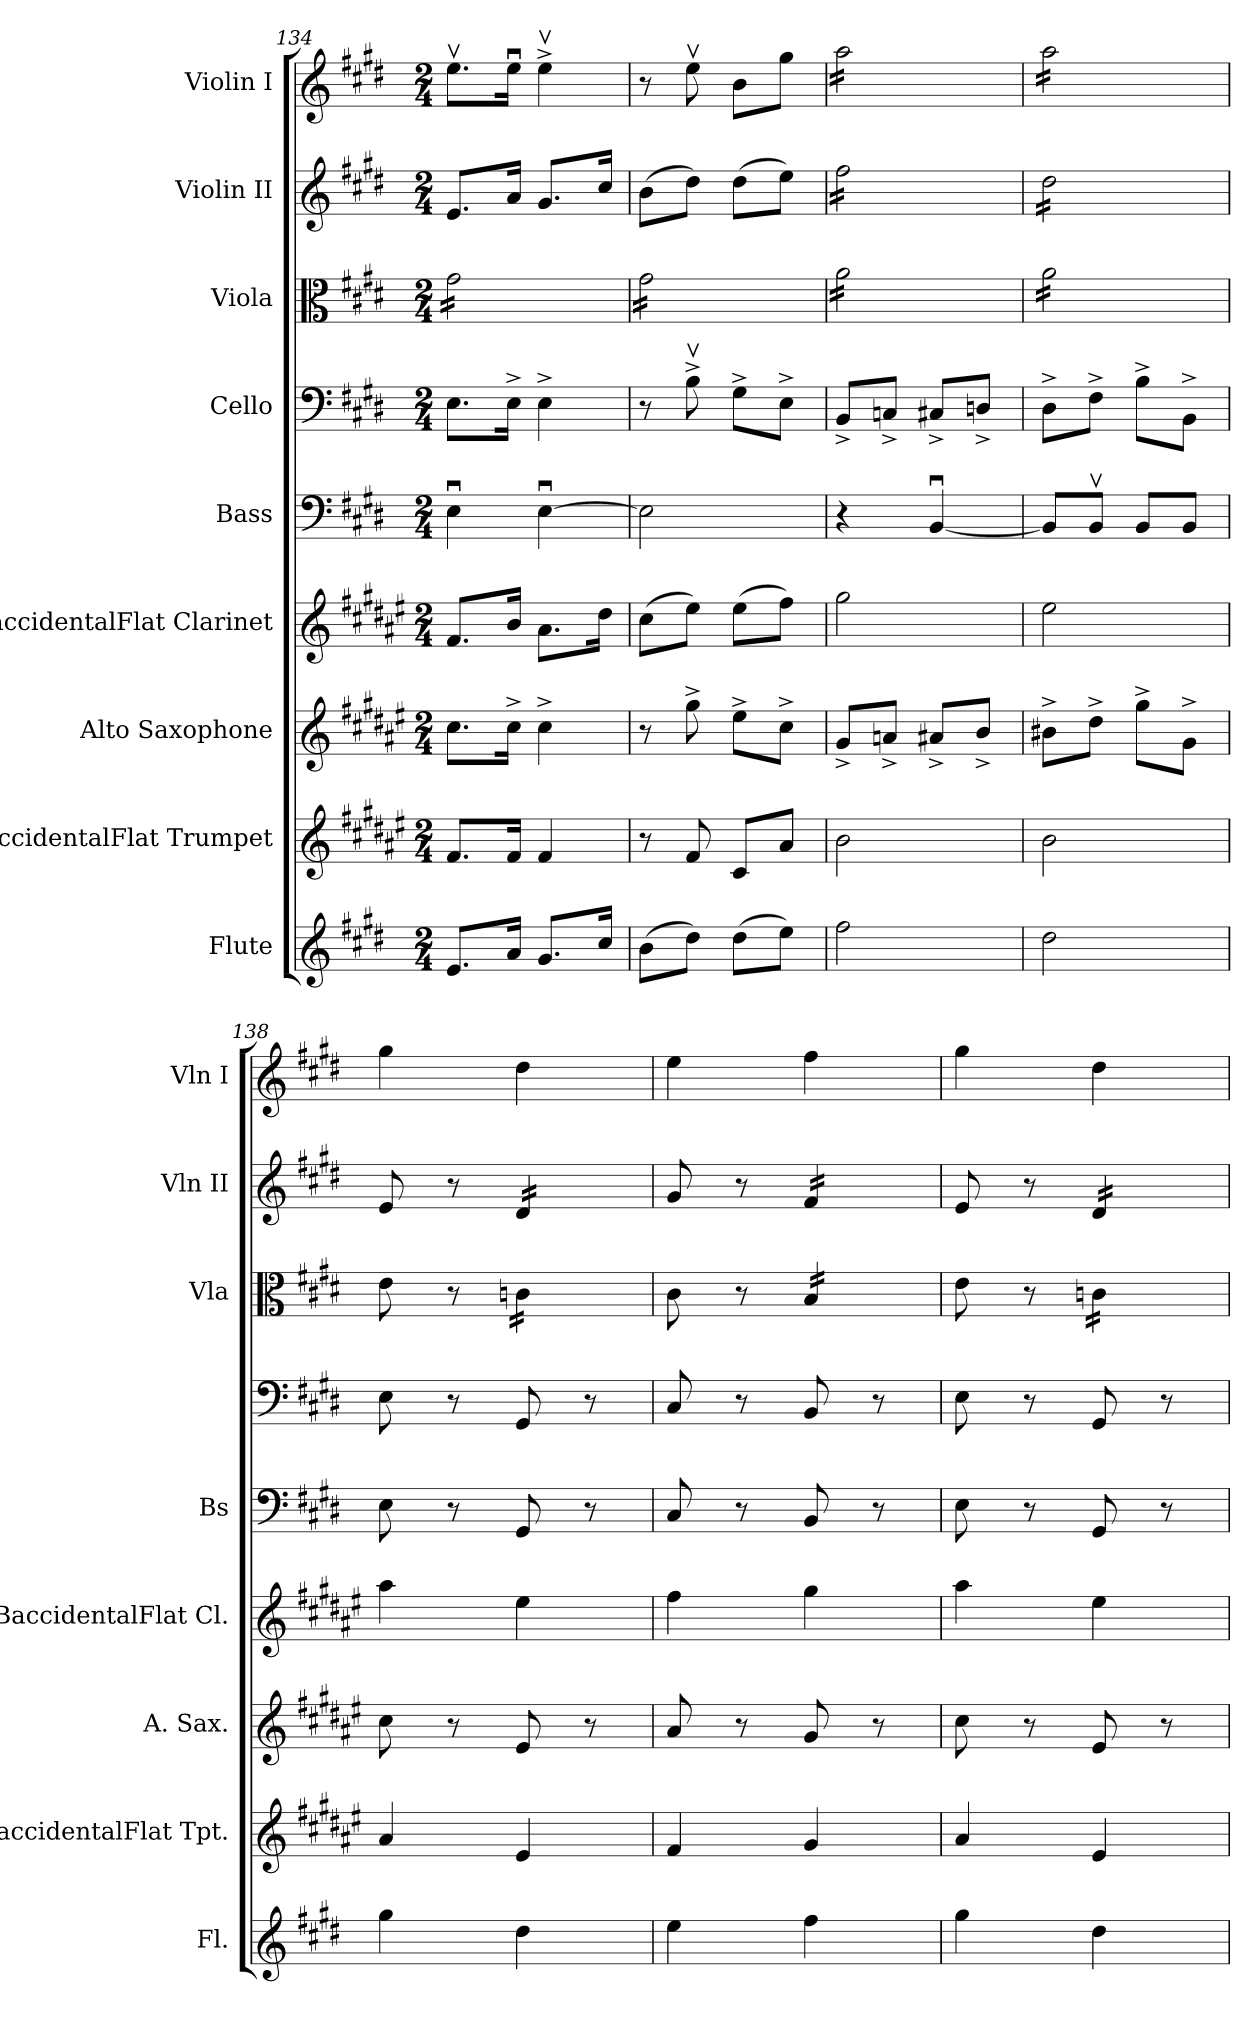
**kern	**kern	**kern	**kern	**kern	**kern	**kern	**kern	**kern
*part9	*part8	*part7	*part6	*part5	*part4	*part3	*part2	*part1
*staff9	*staff8	*staff7	*staff6	*staff5	*staff4	*staff3	*staff2	*staff1
*I"Flute	*I"BaccidentalFlat Trumpet	*I"Alto Saxophone	*I"BaccidentalFlat Clarinet	*I"Bass	*I"Cello	*I"Viola	*I"Violin II	*I"Violin I
*I'Fl.	*I'BaccidentalFlat Tpt.	*I'A. Sax.	*I'BaccidentalFlat Cl.	*I'Bs	*	*I'Vla	*I'Vln II	*I'Vln I
*clefG2	*clefG2	*clefG2	*clefG2	*clefF4	*clefF4	*clefC3	*clefG2	*clefG2
*	*ITrd1c2	*ITrd5c9	*ITrd1c2	*	*	*	*	*
*k[f#c#g#d#]	*k[f#c#g#d#]	*k[f#c#g#]	*k[f#c#g#d#]	*k[f#c#g#d#]	*k[f#c#g#d#]	*k[f#c#g#d#]	*k[f#c#g#d#]	*k[f#c#g#d#]
*M2/4	*M2/4	*M2/4	*M2/4	*M2/4	*M2/4	*M2/4	*M2/4	*M2/4
=134	=134	=134	=134	=134	=134	=134	=134	=134
*	*	*	*	*	*	*tremolo	*	*
8.e/L	8.e/L	8.e\L	8.e/L	4Eu\	8.E\L	16g#\LL	8.e/L	8.eev\L
.	.	.	.	.	.	16g#\	.	.
.	.	.	.	.	.	16g#\	.	.
16a/Jk	16e/Jk	16e^\Jk	16a/Jk	.	16E^\Jk	16g#\	16a/Jk	16eeu\Jk
8.g#/L	4e/	4e^\	8.g#\L	[4Eu\	4E^\	16g#\	8.g#/L	4eev^\
.	.	.	.	.	.	16g#\	.	.
.	.	.	.	.	.	16g#\	.	.
16cc#/Jk	.	.	16cc#\Jk	.	.	16g#\JJ	16cc#/Jk	.
=135	=135	=135	=135	=135	=135	=135	=135	=135
(>8b\L	8r	8r	(>8b\L	2E\]	8r	16g#\LL	(>8b\L	8r
.	.	.	.	.	.	16g#\	.	.
8dd#\J)	8e/	8b^\	8dd#\J)	.	8Bv^\	16g#\	8dd#\J)	8eev\
.	.	.	.	.	.	16g#\	.	.
(>8dd#\L	8B/L	8g#^\L	(>8dd#\L	.	8G#^\L	16g#\	(>8dd#\L	8b\L
.	.	.	.	.	.	16g#\	.	.
8ee\J)	8g#/J	8e^\J	8ee\J)	.	8E^\J	16g#\	8ee\J)	8gg#\J
.	.	.	.	.	.	16g#\JJ	.	.
=136	=136	=136	=136	=136	=136	=136	=136	=136
*	*	*	*	*	*	*	*tremolo	*
*	*	*	*	*	*	*	*	*tremolo
2ff#\	2a\	8B^/L	2ff#\	4r	8BB^/L	16a\LL	16ff#\LL	16aa\LL
.	.	.	.	.	.	16a\	16ff#\	16aa\
.	.	8cn^/J	.	.	8Cn^/J	16a\	16ff#\	16aa\
.	.	.	.	.	.	16a\	16ff#\	16aa\
.	.	8c#X^/L	.	[4BBu/	8C#X^/L	16a\	16ff#\	16aa\
.	.	.	.	.	.	16a\	16ff#\	16aa\
.	.	8d^/J	.	.	8Dn^/J	16a\	16ff#\	16aa\
.	.	.	.	.	.	16a\JJ	16ff#\JJ	16aa\JJ
=137	=137	=137	=137	=137	=137	=137	=137	=137
2dd#\	2a\	8d#X^\L	2dd#\	8BB/L]	8D#^\L	16a\LL	16dd#\LL	16aa\LL
.	.	.	.	.	.	16a\	16dd#\	16aa\
.	.	8f#^\J	.	8BBv/J	8F#^\J	16a\	16dd#\	16aa\
.	.	.	.	.	.	16a\	16dd#\	16aa\
.	.	8b^\L	.	8BB/L	8B^\L	16a\	16dd#\	16aa\
.	.	.	.	.	.	16a\	16dd#\	16aa\
.	.	8B^\J	.	8BB/J	8BB^\J	16a\	16dd#\	16aa\
.	.	.	.	.	.	16a\JJ	16dd#\JJ	16aa\JJ
*	*	*	*	*	*	*	*	*Xtremolo
*	*	*	*	*	*	*	*Xtremolo	*
*	*	*	*	*	*	*Xtremolo	*	*
=138	=138	=138	=138	=138	=138	=138	=138	=138
4gg#\	4g#/	8e\	4gg#\	8E\	8E\	8e\	8e/	4gg#\
.	.	8r	.	8r	8r	8r	8r	.
*	*	*	*	*	*	*tremolo	*	*
*	*	*	*	*	*	*	*tremolo	*
4dd#\	4d#/	8G#/	4dd#\	8GG#/	8GG#/	16cn\LL	16d#/LL	4dd#\
.	.	.	.	.	.	16cn\	16d#/	.
.	.	8r	.	8r	8r	16cn\	16d#/	.
.	.	.	.	.	.	16cn\JJ	16d#/JJ	.
*	*	*	*	*	*	*	*Xtremolo	*
*	*	*	*	*	*	*Xtremolo	*	*
=139	=139	=139	=139	=139	=139	=139	=139	=139
4ee\	4e/	8c#/	4ee\	8C#/	8C#/	8c#\	8g#/	4ee\
.	.	8r	.	8r	8r	8r	8r	.
*	*	*	*	*	*	*tremolo	*	*
*	*	*	*	*	*	*	*tremolo	*
4ff#\	4f#/	8B/	4ff#\	8BB/	8BB/	16B/LL	16f#/LL	4ff#\
.	.	.	.	.	.	16B/	16f#/	.
.	.	8r	.	8r	8r	16B/	16f#/	.
.	.	.	.	.	.	16B/JJ	16f#/JJ	.
*	*	*	*	*	*	*	*Xtremolo	*
*	*	*	*	*	*	*Xtremolo	*	*
=140	=140	=140	=140	=140	=140	=140	=140	=140
4gg#\	4g#/	8e\	4gg#\	8E\	8E\	8e\	8e/	4gg#\
.	.	8r	.	8r	8r	8r	8r	.
*	*	*	*	*	*	*tremolo	*	*
*	*	*	*	*	*	*	*tremolo	*
4dd#\	4d#/	8G#/	4dd#\	8GG#/	8GG#/	16cn\LL	16d#/LL	4dd#\
.	.	.	.	.	.	16cn\	16d#/	.
.	.	8r	.	8r	8r	16cn\	16d#/	.
.	.	.	.	.	.	16cn\JJ	16d#/JJ	.
*	*	*	*	*	*	*	*Xtremolo	*
*	*	*	*	*	*	*Xtremolo	*	*
=	=	=	=	=	=	=	=	=
*-	*-	*-	*-	*-	*-	*-	*-	*-
